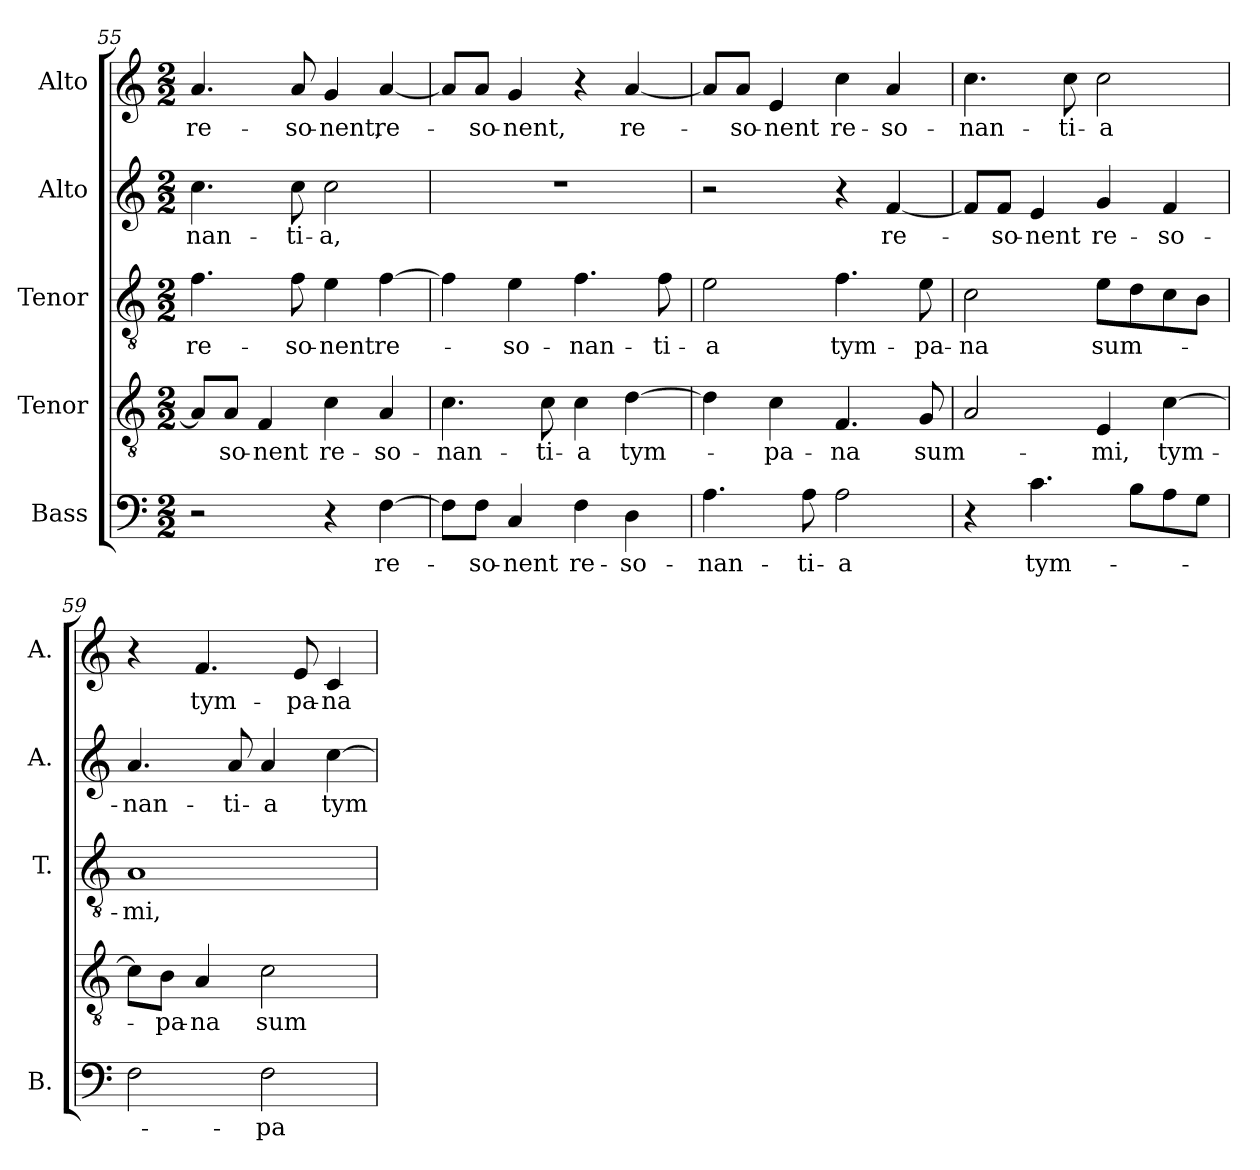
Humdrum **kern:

**kern	**text	**kern	**text	**kern	**text	**kern	**text	**kern	**text
*part5	*part5	*part4	*part4	*part3	*part3	*part2	*part2	*part1	*part1
*staff5	*staff5	*staff4	*staff4	*staff3	*staff3	*staff2	*staff2	*staff1	*staff1
*I"Bass	*	*I"Tenor	*	*I"Tenor	*	*I"Alto	*	*I"Alto	*
*I'B.	*	*	*	*I'T.	*	*I'A.	*	*I'A.	*
*clefF4	*	*clefGv2	*	*clefGv2	*	*clefG2	*	*clefG2	*
*	*	*ITrd7c12	*	*ITrd7c12	*	*	*	*	*
*k[]	*	*k[]	*	*k[]	*	*k[]	*	*k[]	*
*C:	*	*C:	*	*C:	*	*C:	*	*C:	*
*M2/2	*	*M2/2	*	*M2/2	*	*M2/2	*	*M2/2	*
=55	=55	=55	=55	=55	=55	=55	=55	=55	=55
!	!	!	!	!	!LO:LY:b:color=#000000	!	!	!	!
!	!	!	!	!	!	!	!LO:LY:b:color=#000000	!	!
!	!	!	!	!	!	!	!	!	!LO:LY:b:color=#000000
2r	.	8AAi/L]	.	4.Fi\	re-	4.cci\	-nan-	4.ai/	re-
!	!	!	!LO:LY:b:color=#000000	!	!	!	!	!	!
.	.	8AAi/J	-so-	.	.	.	.	.	.
!	!	!	!LO:LY:b:color=#000000	!	!	!	!	!	!
.	.	4FFi/	-nent	.	.	.	.	.	.
!	!	!	!	!	!LO:LY:b:color=#000000	!	!	!	!
!	!	!	!	!	!	!	!LO:LY:b:color=#000000	!	!
!	!	!	!	!	!	!	!	!	!LO:LY:b:color=#000000
.	.	.	.	8Fi\	-so-	8cci\	-ti-	8ai/	-so-
!	!	!	!LO:LY:b:color=#000000	!	!	!	!	!	!
!	!	!	!	!	!LO:LY:b:color=#000000	!	!	!	!
!	!	!	!	!	!	!	!LO:LY:b:color=#000000	!	!
!	!	!	!	!	!	!	!	!	!LO:LY:b:color=#000000
4r	.	4Ci\	re-	4Ei\	-nent	2cci\	-a,	4gi/	-nent,
!	!LO:LY:b:color=#000000	!	!	!	!	!	!	!	!
!	!	!	!LO:LY:b:color=#000000	!	!	!	!	!	!
!	!	!	!	!	!LO:LY:b:color=#000000	!	!	!	!
!	!	!	!	!	!	!	!	!	!LO:LY:b:color=#000000
[4Fi\	re-	4AAi/	-so-	[4Fi\	re-	.	.	[4ai/	re-
=56	=56	=56	=56	=56	=56	=56	=56	=56	=56
!	!	!	!LO:LY:b:color=#000000	!	!	!	!	!	!
8Fi\L]	.	4.Ci\	-nan-	4Fi\]	.	1r	.	8ai/L]	.
!	!LO:LY:b:color=#000000	!	!	!	!	!	!	!	!
!	!	!	!	!	!	!	!	!	!LO:LY:b:color=#000000
8Fi\J	-so-	.	.	.	.	.	.	8ai/J	-so-
!	!LO:LY:b:color=#000000	!	!	!	!	!	!	!	!
!	!	!	!	!	!LO:LY:b:color=#000000	!	!	!	!
!	!	!	!	!	!	!	!	!	!LO:LY:b:color=#000000
4Ci/	-nent	.	.	4Ei\	-so-	.	.	4gi/	-nent,
!	!	!	!LO:LY:b:color=#000000	!	!	!	!	!	!
.	.	8Ci\	-ti-	.	.	.	.	.	.
!	!LO:LY:b:color=#000000	!	!	!	!	!	!	!	!
!	!	!	!LO:LY:b:color=#000000	!	!	!	!	!	!
!	!	!	!	!	!LO:LY:b:color=#000000	!	!	!	!
4Fi\	re-	4Ci\	-a	4.Fi\	-nan-	.	.	4r	.
!	!LO:LY:b:color=#000000	!	!	!	!	!	!	!	!
!	!	!	!LO:LY:b:color=#000000	!	!	!	!	!	!
!	!	!	!	!	!	!	!	!	!LO:LY:b:color=#000000
4Di\	-so-	[4Di\	tym-	.	.	.	.	[4ai/	re-
!	!	!	!	!	!LO:LY:b:color=#000000	!	!	!	!
.	.	.	.	8Fi\	-ti-	.	.	.	.
=57	=57	=57	=57	=57	=57	=57	=57	=57	=57
!	!LO:LY:b:color=#000000	!	!	!	!	!	!	!	!
!	!	!	!	!	!LO:LY:b:color=#000000	!	!	!	!
4.Ai\	-nan-	4Di\]	.	2Ei\	-a	2r	.	8ai/L]	.
!	!	!	!	!	!	!	!	!	!LO:LY:b:color=#000000
.	.	.	.	.	.	.	.	8ai/J	-so-
!	!	!	!LO:LY:b:color=#000000	!	!	!	!	!	!
!	!	!	!	!	!	!	!	!	!LO:LY:b:color=#000000
.	.	4Ci\	-pa-	.	.	.	.	4ei/	-nent
!	!LO:LY:b:color=#000000	!	!	!	!	!	!	!	!
8Ai\	-ti-	.	.	.	.	.	.	.	.
!	!LO:LY:b:color=#000000	!	!	!	!	!	!	!	!
!	!	!	!LO:LY:b:color=#000000	!	!	!	!	!	!
!	!	!	!	!	!LO:LY:b:color=#000000	!	!	!	!
!	!	!	!	!	!	!	!	!	!LO:LY:b:color=#000000
2Ai\	-a	4.FFi/	-na	4.Fi\	tym-	4r	.	4cci\	re-
!	!	!	!	!	!	!	!LO:LY:b:color=#000000	!	!
!	!	!	!	!	!	!	!	!	!LO:LY:b:color=#000000
.	.	.	.	.	.	[4fi/	re-	4ai/	-so-
!	!	!	!LO:LY:b:color=#000000	!	!	!	!	!	!
!	!	!	!	!	!LO:LY:b:color=#000000	!	!	!	!
.	.	8GGi/	sum-	8Ei\	-pa-	.	.	.	.
!!LO:PB:g=z
=58	=58	=58	=58	=58	=58	=58	=58	=58	=58
!	!	!	!	!	!LO:LY:b:color=#000000	!	!	!	!
!	!	!	!	!	!	!	!	!	!LO:LY:b:color=#000000
4r	.	2AAi/	.	2Ci\	-na	8fi/L]	.	4.cci\	-nan-
!	!	!	!	!	!	!	!LO:LY:b:color=#000000	!	!
.	.	.	.	.	.	8fi/J	-so-	.	.
!	!LO:LY:b:color=#000000	!	!	!	!	!	!	!	!
!	!	!	!	!	!	!	!LO:LY:b:color=#000000	!	!
4.ci\	tym-	.	.	.	.	4ei/	-nent	.	.
!	!	!	!	!	!	!	!	!	!LO:LY:b:color=#000000
.	.	.	.	.	.	.	.	8cci\	-ti-
!	!	!	!LO:LY:b:color=#000000	!	!	!	!	!	!
!	!	!	!	!	!LO:LY:b:color=#000000	!	!	!	!
!	!	!	!	!	!	!	!LO:LY:b:color=#000000	!	!
!	!	!	!	!	!	!	!	!	!LO:LY:b:color=#000000
.	.	4EEi/	-mi,	8Ei\L	sum-	4gi/	re-	2cci\	-a
8Bi\L	.	.	.	8Di\	.	.	.	.	.
!	!	!	!LO:LY:b:color=#000000	!	!	!	!	!	!
!	!	!	!	!	!	!	!LO:LY:b:color=#000000	!	!
8Ai\	.	[4Ci\	tym-	8Ci\	.	4fi/	-so-	.	.
8Gi\J	.	.	.	8BBi\J	.	.	.	.	.
=59	=59	=59	=59	=59	=59	=59	=59	=59	=59
!	!	!	!	!	!LO:LY:b:color=#000000	!	!	!	!
!	!	!	!	!	!	!	!LO:LY:b:color=#000000	!	!
2Fi\	.	8Ci\L]	.	1AAi	-mi,	4.ai/	-nan-	4r	.
!	!	!	!LO:LY:b:color=#000000	!	!	!	!	!	!
.	.	8BBi\J	-pa-	.	.	.	.	.	.
!	!	!	!LO:LY:b:color=#000000	!	!	!	!	!	!
!	!	!	!	!	!	!	!	!	!LO:LY:b:color=#000000
.	.	4AAi/	-na	.	.	.	.	4.fi/	tym-
!	!	!	!	!	!	!	!LO:LY:b:color=#000000	!	!
.	.	.	.	.	.	8ai/	-ti-	.	.
!	!LO:LY:b:color=#000000	!	!	!	!	!	!	!	!
!	!	!	!LO:LY:b:color=#000000	!	!	!	!	!	!
!	!	!	!	!	!	!	!LO:LY:b:color=#000000	!	!
2Fi\	-pa-	2Ci\	sum-	.	.	4ai/	-a	.	.
!	!	!	!	!	!	!	!	!	!LO:LY:b:color=#000000
.	.	.	.	.	.	.	.	8ei/	-pa-
!	!	!	!	!	!	!	!LO:LY:b:color=#000000	!	!
!	!	!	!	!	!	!	!	!	!LO:LY:b:color=#000000
.	.	.	.	.	.	[4cci\	tym-	4ci/	-na
=	=	=	=	=	=	=	=	=	=
*-	*-	*-	*-	*-	*-	*-	*-	*-	*-
